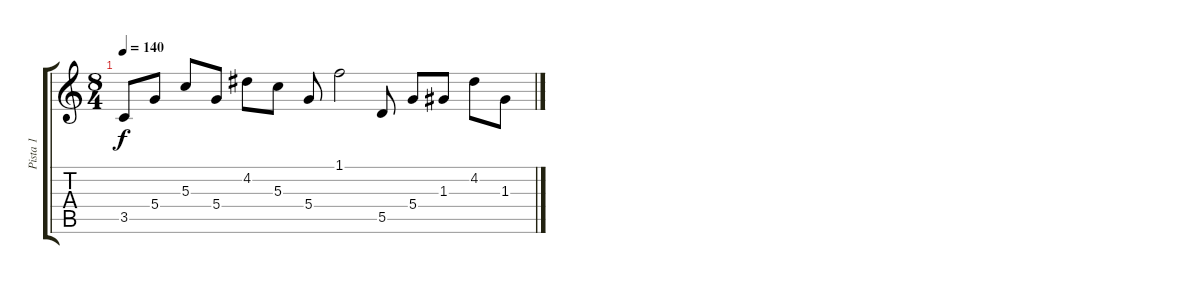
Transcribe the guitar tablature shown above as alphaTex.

\track ("Pista 1" "Pista 1") {instrument acousticguitarnylon}
\staff {score tabs}
\tuning (E4 B3 G3 D3 A2 E2) {hide}
\ts (8 4)
\tempo 140
\clef g2
\ks c
3.5.8{dy f volume 0} 5.4.8 5.3.8 5.4.8 4.2.8 5.3.8 5.4.8 1.1.2 5.5.8 5.4.8 1.3.8 4.2.8 1.3.8
